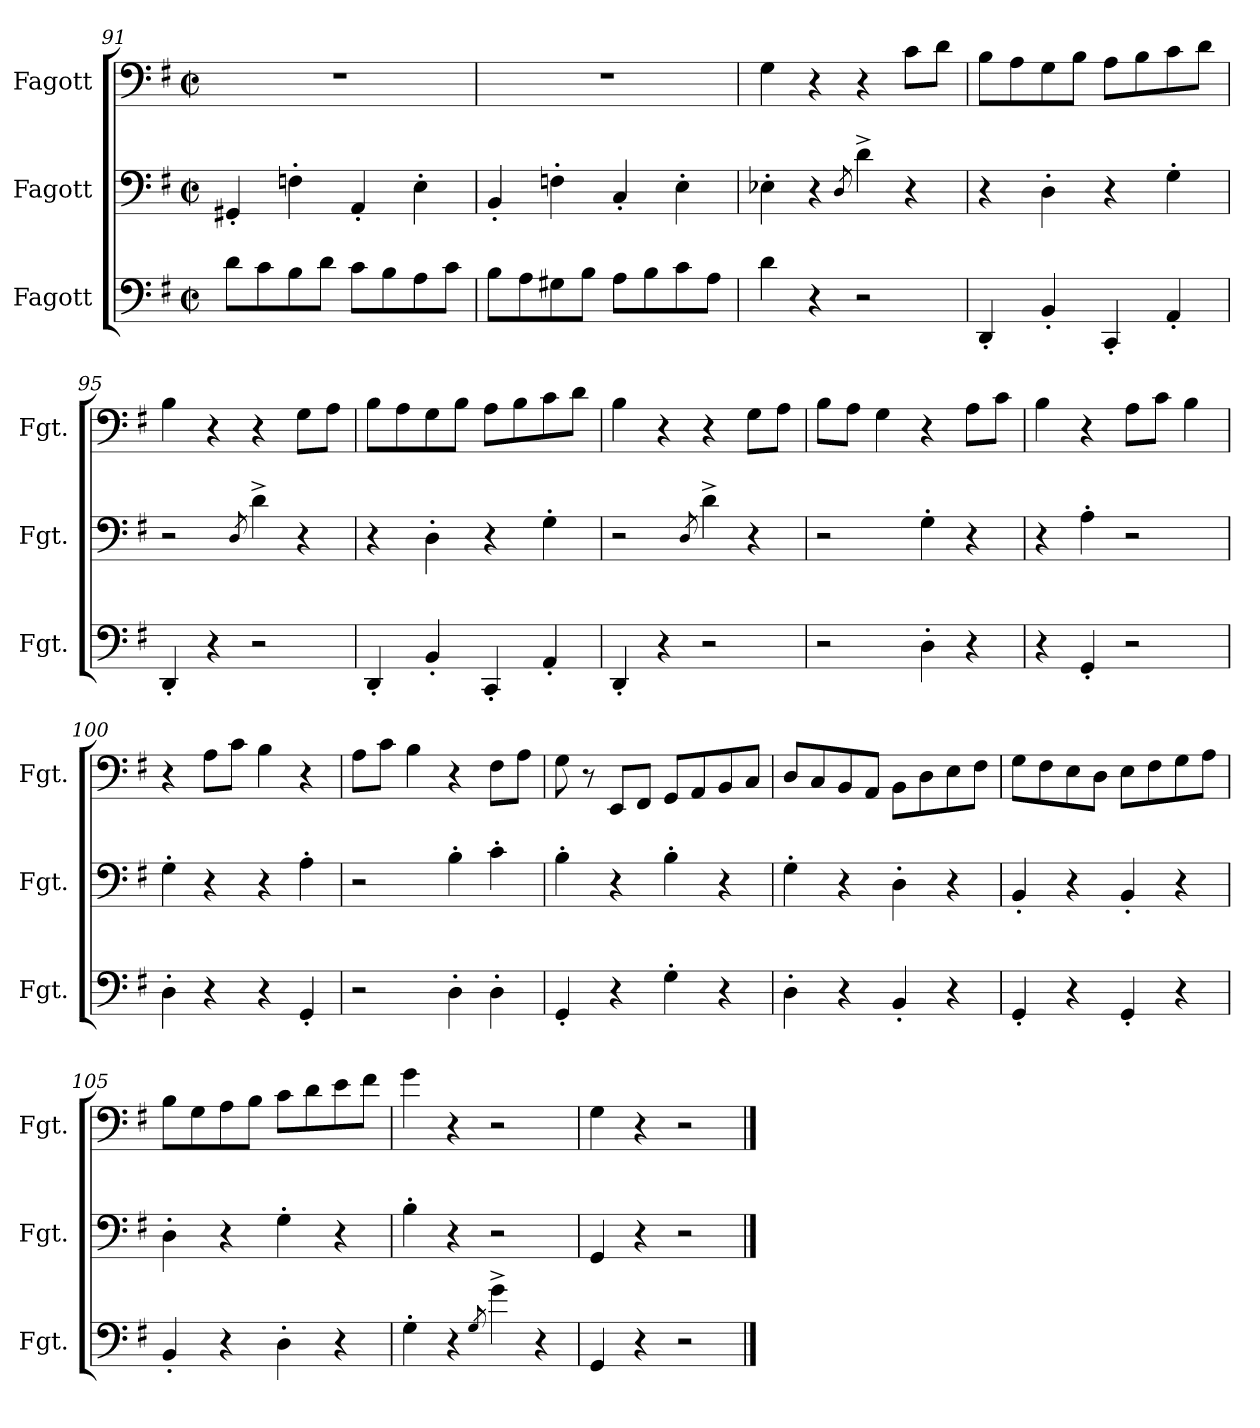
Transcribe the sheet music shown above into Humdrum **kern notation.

**kern	**kern	**kern
*part3	*part2	*part1
*staff3	*staff2	*staff1
*I"Fagott	*I"Fagott	*I"Fagott
*I'Fgt.	*I'Fgt.	*I'Fgt.
*clefF4	*clefF4	*clefF4
*k[f#]	*k[f#]	*k[f#]
*M2/2	*M2/2	*M2/2
*met(c|)	*met(c|)	*met(c|)
=91	=91	=91
8d\L	4GG#X'/	1r
8c\	.	.
8B\	4Fn'\	.
8d\J	.	.
8c\L	4AA'/	.
8B\	.	.
8A\	4E'\	.
8c\J	.	.
=92	=92	=92
8B\L	4BB'/	1r
8A\	.	.
8G#X\	4Fn'\	.
8B\J	.	.
8A\L	4C'/	.
8B\	.	.
8c\	4E'\	.
8A\J	.	.
=93	=93	=93
4d\	4E-X'\	4G\
4r	4r	4r
.	8qD/	.
2r	4d^\	4r
.	4r	8c\L
.	.	8d\J
!!LO:LB:g=z
=94	=94	=94
4DD'/	4r	8B\L
.	.	8A\
4BB'/	4D'\	8G\
.	.	8B\J
4CC'/	4r	8A\L
.	.	8B\
4AA'/	4G'\	8c\
.	.	8d\J
=95	=95	=95
4DD'/	2r	4B\
4r	.	4r
.	8qD/	.
2r	4d^\	4r
.	4r	8G\L
.	.	8A\J
=96	=96	=96
4DD'/	4r	8B\L
.	.	8A\
4BB'/	4D'\	8G\
.	.	8B\J
4CC'/	4r	8A\L
.	.	8B\
4AA'/	4G'\	8c\
.	.	8d\J
=97	=97	=97
4DD'/	2r	4B\
4r	.	4r
.	8qD/	.
2r	4d^\	4r
.	4r	8G\L
.	.	8A\J
=98	=98	=98
2r	2r	8B\L
.	.	8A\J
.	.	4G\
4D'\	4G'\	4r
4r	4r	8A\L
.	.	8c\J
=99	=99	=99
4r	4r	4B\
4GG'/	4A'\	4r
2r	2r	8A\L
.	.	8c\J
.	.	4B\
=100	=100	=100
4D'\	4G'\	4r
4r	4r	8A\L
.	.	8c\J
4r	4r	4B\
4GG'/	4A'\	4r
!!LO:LB:g=z
=101	=101	=101
2r	2r	8A\L
.	.	8c\J
.	.	4B\
4D'\	4B'\	4r
4D'\	4c'\	8F#\L
.	.	8A\J
=102	=102	=102
4GG'/	4B'\	8G\
.	.	8r
4r	4r	8EE/L
.	.	8FF#/J
4G'\	4B'\	8GG/L
.	.	8AA/
4r	4r	8BB/
.	.	8C/J
=103	=103	=103
4D'\	4G'\	8D/L
.	.	8C/
4r	4r	8BB/
.	.	8AA/J
4BB'/	4D'\	8BB\L
.	.	8D\
4r	4r	8E\
.	.	8F#\J
=104	=104	=104
4GG'/	4BB'/	8G\L
.	.	8F#\
4r	4r	8E\
.	.	8D\J
4GG'/	4BB'/	8E\L
.	.	8F#\
4r	4r	8G\
.	.	8A\J
=105	=105	=105
4BB'/	4D'\	8B\L
.	.	8G\
4r	4r	8A\
.	.	8B\J
4D'\	4G'\	8c\L
.	.	8d\
4r	4r	8e\
.	.	8f#\J
=106	=106	=106
4G'\	4B'\	4g\
4r	4r	4r
8qG/	.	.
4g^\	2r	2r
4r	.	.
=107	=107	=107
4GG/	4GG/	4G\
4r	4r	4r
2r	2r	2r
==	==	==
*-	*-	*-
